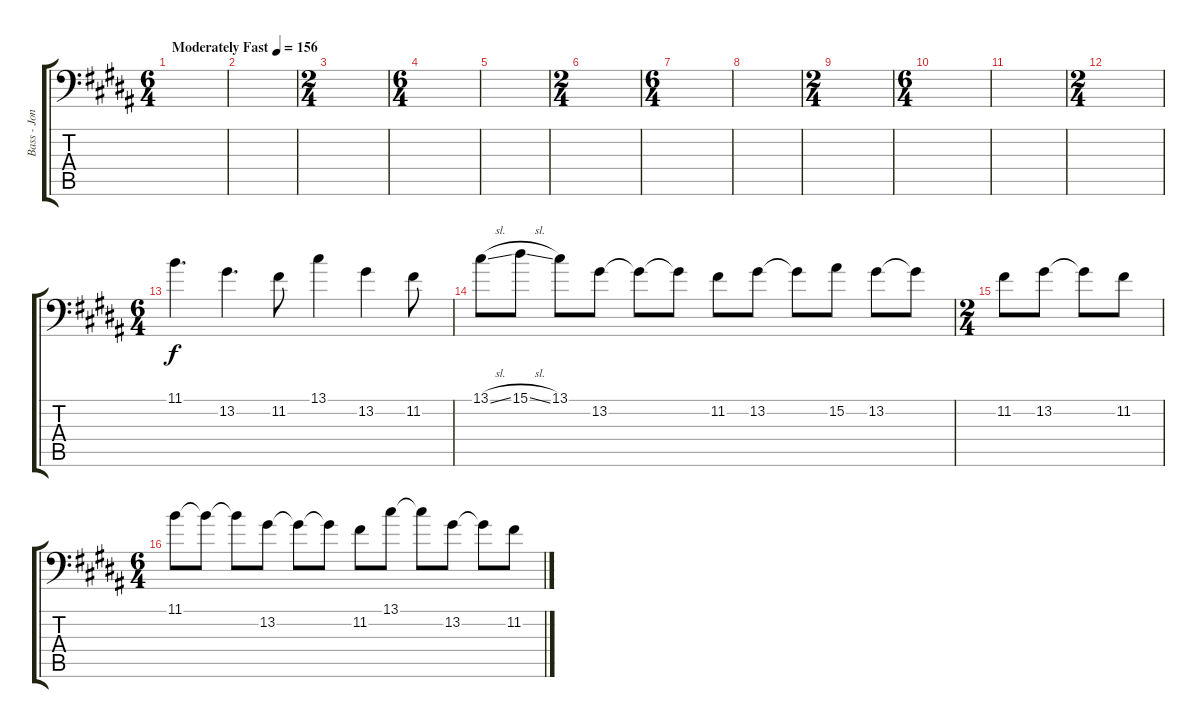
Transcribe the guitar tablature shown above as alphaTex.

\track ("Bass - Jon Stockman " "Bass - Jon") {instrument electricbassfinger}
\staff {score tabs}
\tuning (C3 G2 D2 A1 E1 B0) {hide}
\ts (6 4)
\tempo (156 "Moderately Fast")
\clef f4
\ks b
|
|
\ts (2 4)
|
\ts (6 4)
|
|
\ts (2 4)
|
\ts (6 4)
|
|
\ts (2 4)
|
\ts (6 4)
|
|
\ts (2 4)
|
\ts (6 4)
11.1.4{d} 13.2.4{d} 11.2.8 13.1.4 13.2.4 11.2.8 |
13.1{sl}.8 15.1{sl}.8 13.1.8 13.2.8 13.2{t}.8 13.2{t}.8 11.2.8 13.2.8 13.2{t}.8 15.2.8 13.2.8 13.2{t}.8 |
\ts (2 4)
11.2.8 13.2.8 13.2{t}.8 11.2.8 |
\ts (6 4)
11.1.8 11.1{t}.8 11.1{t}.8 13.2.8 13.2{t}.8 13.2{t}.8 11.2.8 13.1.8 13.1{t}.8 13.2.8 13.2{t}.8 11.2.8
